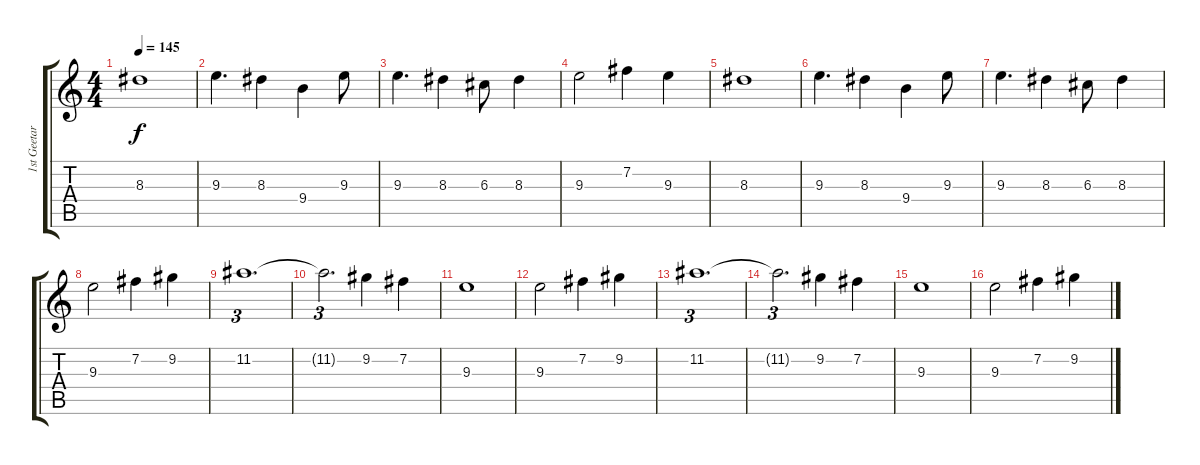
\track ("1st Geetar" "1st Geetar") {instrument overdrivenguitar}
\staff {score tabs}
\tuning (E4 B3 G3 D3 A2 E2) {hide}
\ts (4 4)
\tempo 145
\clef g2
\ks c
8.3.1{dy f} |
9.3.4{d} 8.3.4 9.4.4 9.3.8 |
9.3.4{d} 8.3.4 6.3.8 8.3.4 |
9.3.2 7.2.4 9.3.4 |
8.3.1 |
9.3.4{d} 8.3.4 9.4.4 9.3.8 |
9.3.4{d} 8.3.4 6.3.8 8.3.4 |
9.3.2 7.2.4 9.2.4 |
11.2.1{d tu (3 2)} |
11.2{t}.2{d tu (3 2)} 9.2.4 7.2.4 |
9.3.1 |
9.3.2 7.2.4 9.2.4 |
11.2.1{d tu (3 2)} |
11.2{t}.2{d tu (3 2)} 9.2.4 7.2.4 |
9.3.1 |
9.3.2 7.2.4 9.2.4
